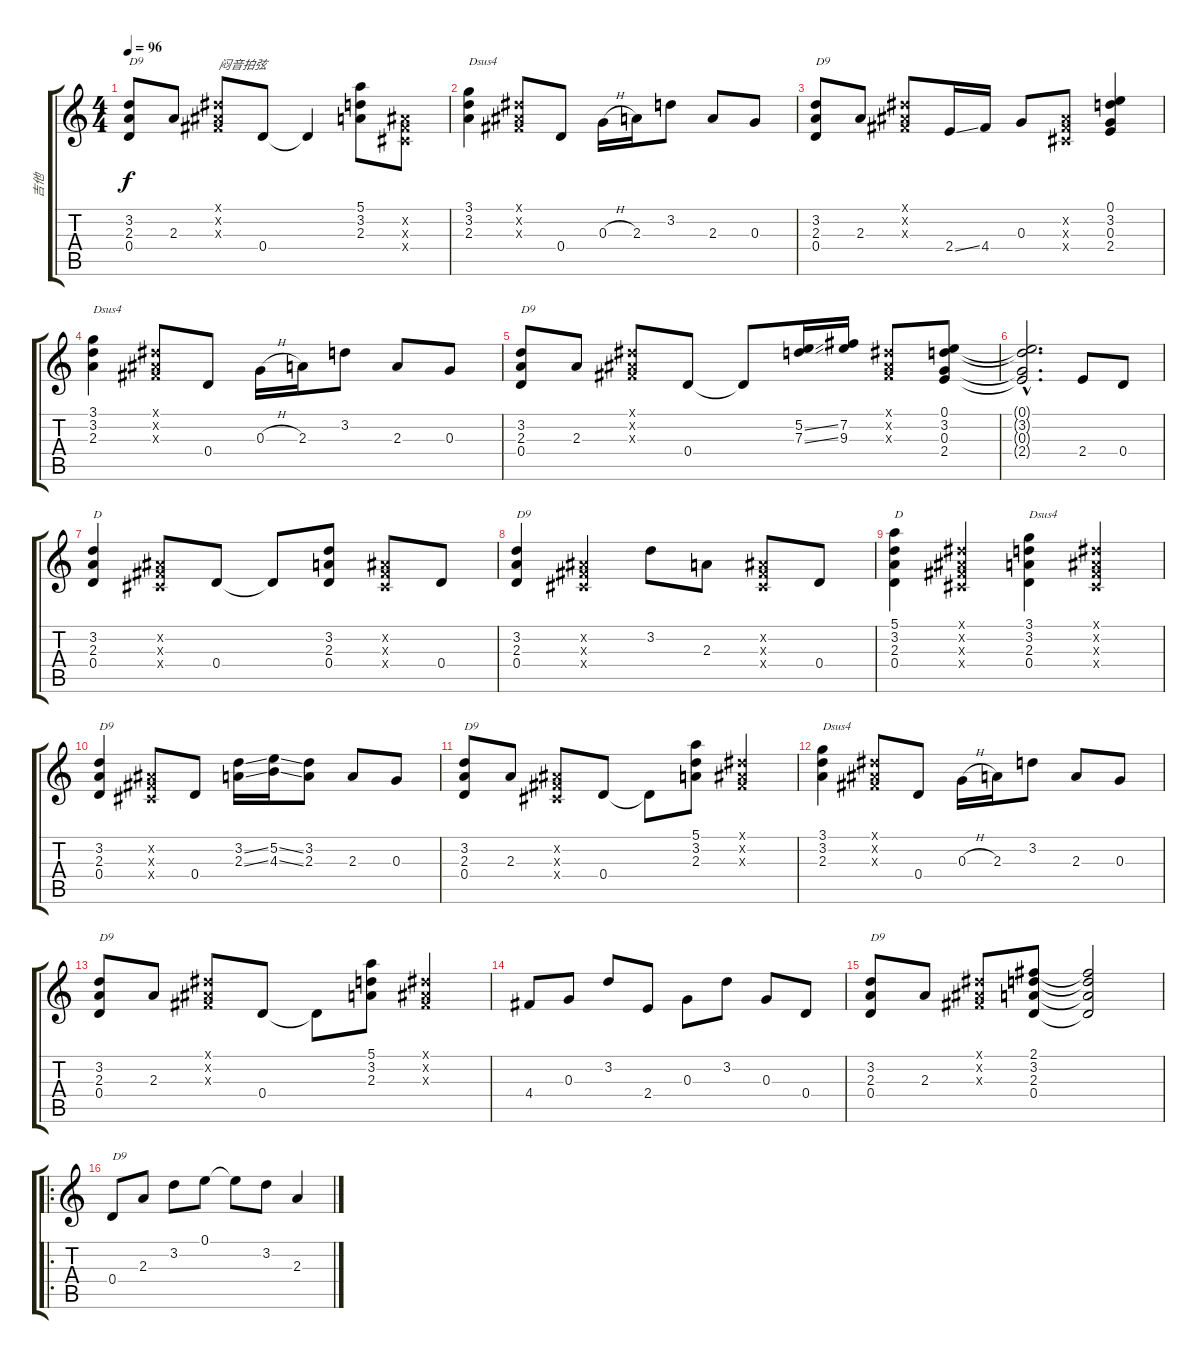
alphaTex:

\track ("吉他" "吉他") {instrument acousticguitarsteel}
\staff {score tabs}
\tuning (E4 B3 G3 D3 A2 E2) {hide}
\ts (4 4)
\tempo 96
\clef g2
\ks c
(3.2 2.3 0.4).8{txt "D9" dy f instrument acousticguitarsteel} 2.3.8 (-1.1{x} -1.2{x} -1.3{x}).8{txt "闷音拍弦"} 0.4.8 0.4{t}.4 (5.1 3.2 2.3).8 (-1.2{x} -1.3{x} -1.4{x}).8 |
(3.1 3.2 2.3).4{txt "Dsus4"} (-1.1{x} -1.2{x} -1.3{x}).8 0.4.8 0.3{h}.16 2.3.16 3.2.8 2.3.8 0.3.8 |
(3.2 2.3 0.4).8{txt "D9"} 2.3.8 (-1.1{x} -1.2{x} -1.3{x}).8 2.4{ss}.16 4.4.16 0.3.8 (-1.2{x} -1.3{x} -1.4{x}).8 (0.1 3.2 0.3 2.4).4 |
(3.1 3.2 2.3).4{txt "Dsus4"} (-1.1{x} -1.2{x} -1.3{x}).8 0.4.8 0.3{h}.16 2.3.16 3.2.8 2.3.8 0.3.8 |
(3.2 2.3 0.4).8{txt "D9"} 2.3.8 (-1.1{x} -1.2{x} -1.3{x}).8 0.4.8 0.4{t}.8 (5.2{ss} 7.3{ss}).16 (7.2 9.3).16 (-1.1{x} -1.2{x} -1.3{x}).8 (0.1 3.2 0.3 2.4).8 |
(0.1{hac t} 3.2{hac t} 0.3{hac t} 2.4{hac t}).2{d} 2.4.8 0.4.8 |
(3.2 2.3 0.4).4{txt "D"} (-1.2{x} -1.3{x} -1.4{x}).8 0.4.8 0.4{t}.8 (3.2 2.3 0.4).8 (-1.2{x} -1.3{x} -1.4{x}).8 0.4.8 |
(3.2 2.3 0.4).4{txt "D9"} (-1.2{x} -1.3{x} -1.4{x}).4 3.2.8 2.3.8 (-1.2{x} -1.3{x} -1.4{x}).8 0.4.8 |
(5.1 3.2 2.3 0.4).4{txt "D"} (-1.1{x} -1.2{x} -1.3{x} -1.4{x}).4 (3.1 3.2 2.3 0.4).4{txt "Dsus4"} (-1.1{x} -1.2{x} -1.3{x} -1.4{x}).4 |
(3.2 2.3 0.4).4{txt "D9"} (-1.2{x} -1.3{x} -1.4{x}).8 0.4.8 (3.2{ss} 2.3{ss}).16 (5.2{ss} 4.3{ss}).16 (3.2 2.3).8 2.3.8 0.3.8 |
(3.2 2.3 0.4).8{txt "D9"} 2.3.8 (-1.2{x} -1.3{x} -1.4{x}).8 0.4.8 0.4{t}.8 (5.1 3.2 2.3).8 (-1.1{x} -1.2{x} -1.3{x}).4 |
(3.1 3.2 2.3).4{txt "Dsus4"} (-1.1{x} -1.2{x} -1.3{x}).8 0.4.8 0.3{h}.16 2.3.16 3.2.8 2.3.8 0.3.8 |
(3.2 2.3 0.4).8{txt "D9"} 2.3.8 (-1.1{x} -1.2{x} -1.3{x}).8 0.4.8 0.4{t}.8 (5.1 3.2 2.3).8 (-1.1{x} -1.2{x} -1.3{x}).4 |
4.4.8 0.3.8 3.2.8 2.4.8 0.3.8 3.2.8 0.3.8 0.4.8 |
(3.2 2.3 0.4).8{txt "D9"} 2.3.8 (-1.1{x} -1.2{x} -1.3{x}).8 (2.1 3.2 2.3 0.4).8 (2.1{t} 3.2{t} 2.3{t} 0.4{t}).2 |
\ro
0.4.8{txt "D9"} 2.3.8 3.2.8 0.1.8 0.1{t}.8 3.2.8 2.3.4
